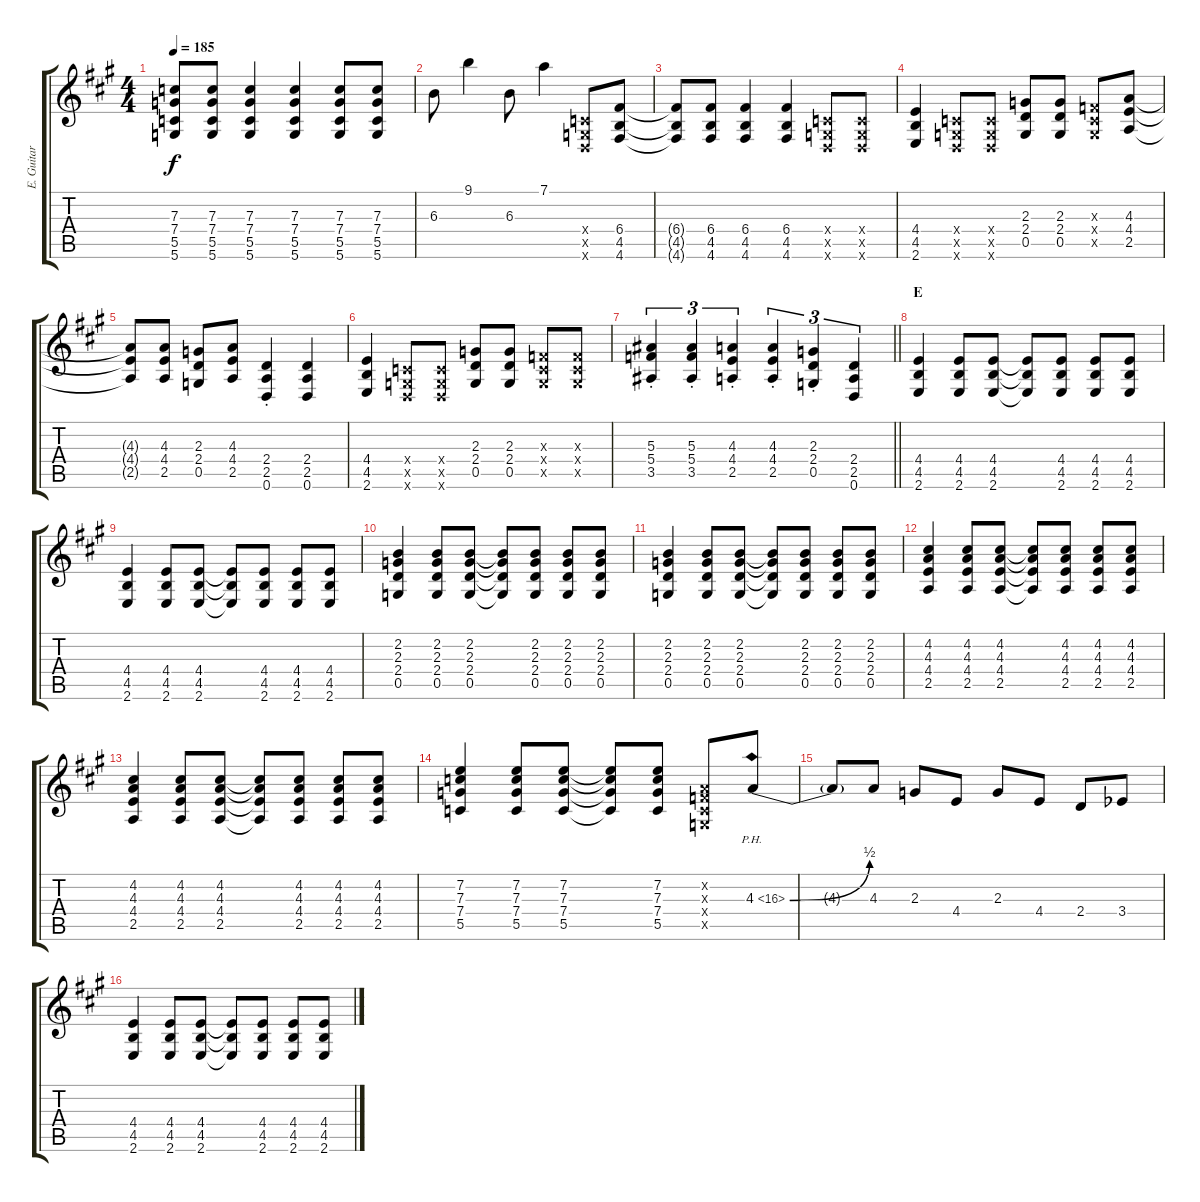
\track ("E. Guitar III" "E. Guitar ") {instrument overdrivenguitar}
\staff {score tabs}
\tuning (D4 A3 F3 C3 G2 D2) {hide}
\ts (4 4)
\tempo 185
\clef g2
\ks a
(7.3{t} 7.4{t} 5.5{t} 5.6{t}).8{dy f} (7.3 7.4 5.5 5.6).8 (7.3 7.4 5.5 5.6).4 (7.3 7.4 5.5 5.6).4 (7.3 7.4 5.5 5.6).8 (7.3 7.4 5.5 5.6).8 |
6.3.8 9.1.4 6.3.8 7.1.4 (0.4{x} 0.5{x} 0.6{x}).8 (6.4 4.5 4.6).8 |
(6.4{t} 4.5{t} 4.6{t}).8 (6.4 4.5 4.6).8 (6.4 4.5 4.6).4 (6.4 4.5 4.6).4 (0.4{x} 0.5{x} 0.6{x}).8 (0.4{x} 0.5{x} 0.6{x}).8 |
(4.4 4.5 2.6).4 (0.4{x} 0.5{x} 0.6{x}).8 (0.4{x} 0.5{x} 0.6{x}).8 (2.3 2.4 0.5).8 (2.3 2.4 0.5).8 (0.3{x} 0.4{x} 0.5{x}).8 (4.3 4.4 2.5).8 |
(4.3{t} 4.4{t} 2.5{t}).8 (4.3 4.4 2.5).8 (2.3 2.4 0.5).8 (4.3 4.4 2.5).8 (2.4{st} 2.5{st} 0.6{st}).4 (2.4 2.5 0.6).4 |
(4.4 4.5 2.6).4 (0.4{x} 0.5{x} 0.6{x}).8 (0.4{x} 0.5{x} 0.6{x}).8 (2.3 2.4 0.5).8 (2.3 2.4 0.5).8 (0.3{x} 0.4{x} 0.5{x}).8 (0.3{x} 0.4{x} 0.5{x}).8 |
\barLineRight lightlight
(5.3{st} 5.4{st} 3.5{st}).4{tu (3 2)} (5.3{st} 5.4{st} 3.5{st}).4{tu (3 2)} (4.3{st} 4.4{st} 2.5{st}).4{tu (3 2)} (4.3{st} 4.4{st} 2.5{st}).4{tu (3 2)} (2.3{st} 2.4{st} 0.5{st}).4{tu (3 2)} (2.4 2.5 0.6).4{tu (3 2)} |
\section ("" "E")
(4.4 4.5 2.6).4 (4.4 4.5 2.6).8 (4.4 4.5 2.6).8 (4.4{t} 4.5{t} 2.6{t}).8 (4.4 4.5 2.6).8 (4.4 4.5 2.6).8 (4.4 4.5 2.6).8 |
(4.4 4.5 2.6).4 (4.4 4.5 2.6).8 (4.4 4.5 2.6).8 (4.4{t} 4.5{t} 2.6{t}).8 (4.4 4.5 2.6).8 (4.4 4.5 2.6).8 (4.4 4.5 2.6).8 |
(2.2 2.3 2.4 0.5).4 (2.2 2.3 2.4 0.5).8 (2.2 2.3 2.4 0.5).8 (2.2{t} 2.3{t} 2.4{t} 0.5{t}).8 (2.2 2.3 2.4 0.5).8 (2.2 2.3 2.4 0.5).8 (2.2 2.3 2.4 0.5).8 |
(2.2 2.3 2.4 0.5).4 (2.2 2.3 2.4 0.5).8 (2.2 2.3 2.4 0.5).8 (2.2{t} 2.3{t} 2.4{t} 0.5{t}).8 (2.2 2.3 2.4 0.5).8 (2.2 2.3 2.4 0.5).8 (2.2 2.3 2.4 0.5).8 |
(4.2 4.3 4.4 2.5).4 (4.2 4.3 4.4 2.5).8 (4.2 4.3 4.4 2.5).8 (4.2{t} 4.3{t} 4.4{t} 2.5{t}).8 (4.2 4.3 4.4 2.5).8 (4.2 4.3 4.4 2.5).8 (4.2 4.3 4.4 2.5).8 |
(4.2 4.3 4.4 2.5).4 (4.2 4.3 4.4 2.5).8 (4.2 4.3 4.4 2.5).8 (4.2{t} 4.3{t} 4.4{t} 2.5{t}).8 (4.2 4.3 4.4 2.5).8 (4.2 4.3 4.4 2.5).8 (4.2 4.3 4.4 2.5).8 |
(7.2 7.3 7.4 5.5).4 (7.2 7.3 7.4 5.5).8 (7.2 7.3 7.4 5.5).8 (7.2{t} 7.3{t} 7.4{t} 5.5{t}).8 (7.2 7.3 7.4 5.5).8 (0.2{x} 0.3{x} 0.4{x} 0.5{x}).8 4.3{be (bend 0 0 60 2) ph 12}.8 |
4.3{t}.8 4.3.8 2.3.8 4.4.8 2.3.8 4.4.8 2.4.8 3.4{acc b}.8 |
(4.4 4.5 2.6).4 (4.4 4.5 2.6).8 (4.4 4.5 2.6).8 (4.4{t} 4.5{t} 2.6{t}).8 (4.4 4.5 2.6).8 (4.4 4.5 2.6).8 (4.4 4.5 2.6).8
